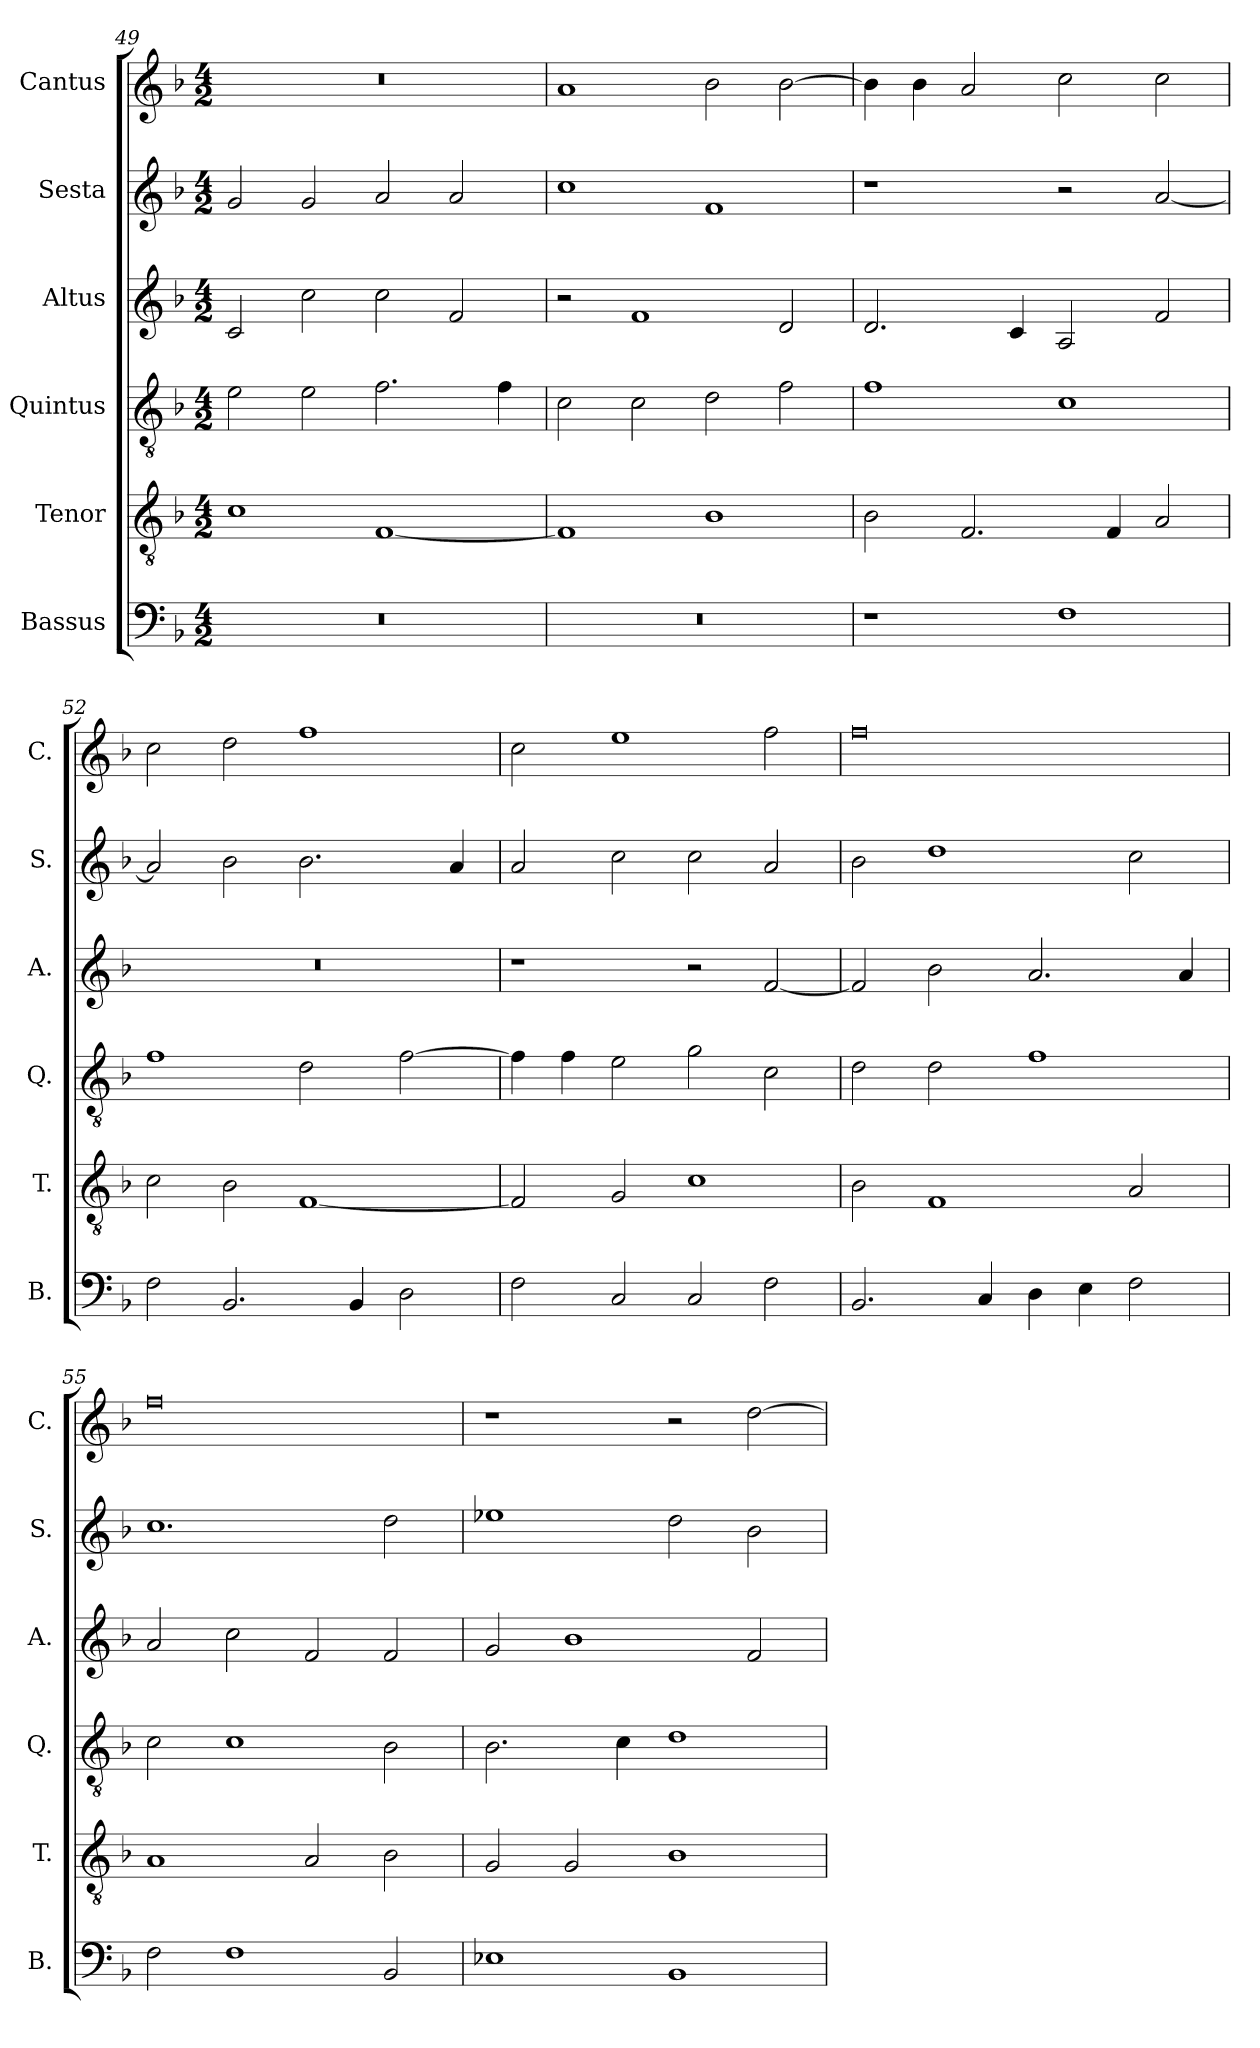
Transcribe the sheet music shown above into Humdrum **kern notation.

**kern	**kern	**kern	**kern	**kern	**kern
*part6	*part5	*part4	*part3	*part2	*part1
*staff6	*staff5	*staff4	*staff3	*staff2	*staff1
*I"Bassus	*I"Tenor	*I"Quintus	*I"Altus	*I"Sesta	*I"Cantus
*I'B.	*I'T.	*I'Q.	*I'A.	*I'S.	*I'C.
!!LO:LB:g=z
*clefF4	*clefGv2	*clefGv2	*clefG2	*clefG2	*clefG2
*k[b-]	*k[b-]	*k[b-]	*k[b-]	*k[b-]	*k[b-]
*M4/2	*M4/2	*M4/2	*M4/2	*M4/2	*M4/2
=49	=49	=49	=49	=49	=49
0r	1c	2e\	2c/	2g/	0r
.	.	2e\	2cc\	2g/	.
.	[1F	2.f\	2cc\	2a/	.
.	.	.	2f/	2a/	.
.	.	4f\	.	.	.
=50	=50	=50	=50	=50	=50
0r	1F]	2c\	2r	1cc	1a
.	.	2c\	1f	.	.
.	1B-	2d\	.	1f	2b-\
.	.	2f\	2d/	.	[2b-\
=51	=51	=51	=51	=51	=51
1r	2B-\	1f	2.d/	1r	4b-\]
.	.	.	.	.	4b-\
.	2.F/	.	.	.	2a/
.	.	.	4c/	.	.
1F	.	1c	2A/	2r	2cc\
.	4F/	.	.	.	.
.	2A/	.	2f/	[2a/	2cc\
=52	=52	=52	=52	=52	=52
2F\	2c\	1f	0r	2a/]	2cc\
2.BB-/	2B-\	.	.	2b-\	2dd\
.	[1F	2d\	.	2.b-\	1ff
4BB-/	.	.	.	.	.
2D\	.	[2f\	.	.	.
.	.	.	.	4a/	.
=53	=53	=53	=53	=53	=53
2F\	2F/]	4f\]	1r	2a/	2cc\
.	.	4f\	.	.	.
2C/	2G/	2e\	.	2cc\	1ee
2C/	1c	2g\	2r	2cc\	.
2F\	.	2c\	[2f/	2a/	2ff\
!!LO:PB:g=z
=54	=54	=54	=54	=54	=54
2.BB-/	2B-\	2d\	2f/]	2b-\	0ff
.	1F	2d\	2b-\	1dd	.
4C/	.	.	.	.	.
4D\	.	1f	2.a/	.	.
4E\	.	.	.	.	.
2F\	2A/	.	.	2cc\	.
.	.	.	4a/	.	.
=55	=55	=55	=55	=55	=55
2F\	1A	2c\	2a/	1.cc	0ff
1F	.	1c	2cc\	.	.
.	2A/	.	2f/	.	.
2BB-/	2B-\	2B-\	2f/	2dd\	.
=56	=56	=56	=56	=56	=56
1E-X	2G/	2.B-\	2g/	1ee-X	1r
.	2G/	.	1b-	.	.
.	.	4c\	.	.	.
1BB-	1B-	1d	.	2dd\	2r
.	.	.	2f/	2b-\	[2dd\
=	=	=	=	=	=
*-	*-	*-	*-	*-	*-
